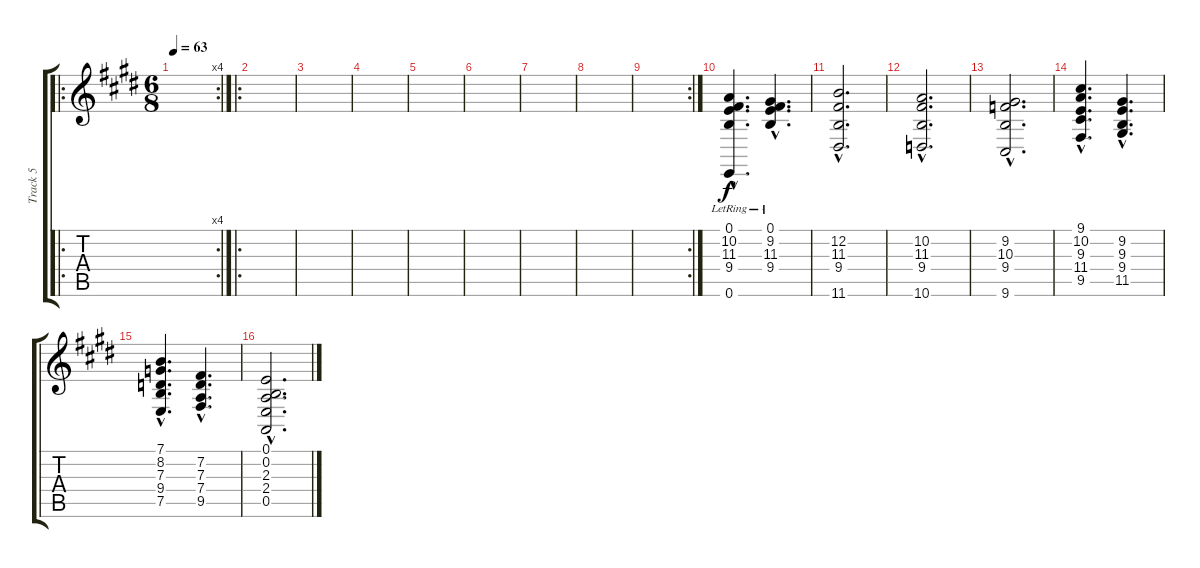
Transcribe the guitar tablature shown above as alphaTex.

\track ("Track 5" "Track 5") {instrument pad5bowed}
\staff {score tabs}
\tuning (E4 B3 G3 D3 A2 E2) {hide}
\ro
\rc 4
\ts (6 8)
\tempo 63
\clef g2
\ks e
|
\ro
|
|
|
|
|
|
|
\rc 2
|
(0.1{hac lr} 10.2{hac lr} 11.3{hac lr} 9.4{hac lr} 0.6{hac lr}).4{d} (0.1{hac lr} 9.2{hac lr} 11.3{hac lr} 9.4{hac lr}).4{d} |
(12.2{hac} 11.3{hac} 9.4{hac} 11.6{hac}).2{d} |
(10.2{hac} 11.3{hac} 9.4{hac} 10.6{hac}).2{d} |
(9.2{hac} 10.3{hac} 9.4{hac} 9.6{hac}).2{d} |
(9.1{hac} 10.2{hac} 9.3{hac} 11.4{hac} 9.5{hac}).4{d} (9.2{hac} 9.3{hac} 9.4{hac} 11.5{hac}).4{d} |
(7.1{hac} 8.2{hac} 7.3{hac} 9.4{hac} 7.5{hac}).4{d} (7.2{hac} 7.3{hac} 7.4{hac} 9.5{hac}).4{d} |
(0.1{hac} 0.2{hac} 2.3{hac} 2.4{hac} 0.5{hac}).2{d}
